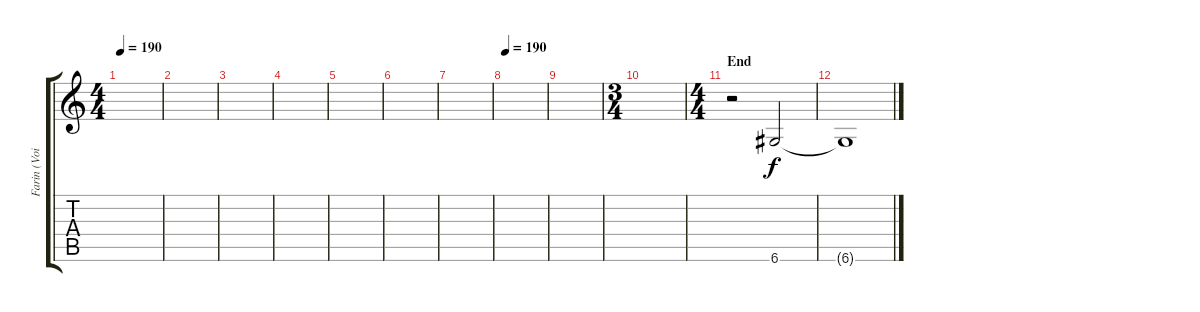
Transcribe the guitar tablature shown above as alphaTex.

\track ("Farin (Voice)" "Farin (Voi") {instrument guitarharmonics}
\staff {score tabs}
\tuning (E4 B3 G3 D3 A2 D2) {hide}
\ts (4 4)
\tempo 190
\clef g2
\ks c
|
|
|
|
|
|
|
\tempo 190
|
|
\ts (3 4)
|
\ts (4 4)
\section ("" "End")
r.2 6.6.2 |
6.6{t}.1{dy f}
